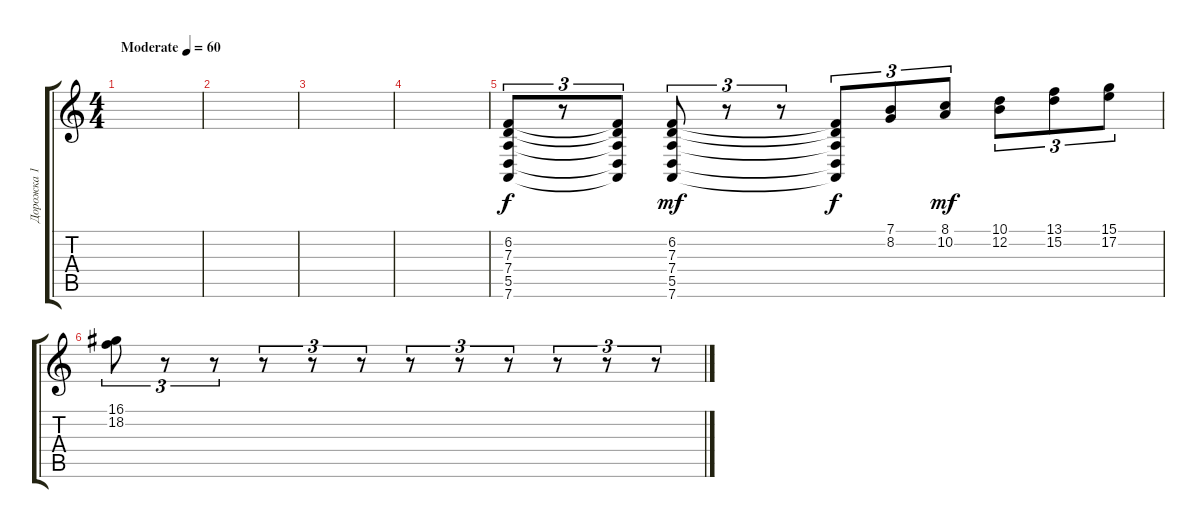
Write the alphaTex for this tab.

\track ("Дорожка 1" "Дорожка 1") {instrument acousticgrandpiano}
\staff {score tabs}
\tuning (E4 B3 G3 D3 A2 D2) {hide}
\ts (4 4)
\tempo (60 "Moderate")
\clef g2
\ks c
|
|
|
|
(6.2 7.3 7.4 5.5 7.6).8{tu (3 2)} r.8{tu (3 2)} (6.2{t} 7.3{t} 7.4{t} 5.5{t} 7.6{t}).8{tu (3 2) dy f} (6.2 7.3 7.4 5.5 7.6).8{tu (3 2) dy mf} r.8{tu (3 2)} r.8{tu (3 2)} (6.2{t} 7.3{t} 7.4{t} 5.5{t} 7.6{t}).8{tu (3 2) dy f} (7.1 8.2).8{tu (3 2)} (8.1 10.2).8{tu (3 2) dy mf} (10.1 12.2).8{tu (3 2)} (13.1 15.2).8{tu (3 2)} (15.1 17.2).8{tu (3 2)} |
(16.1 18.2).8{tu (3 2)} r.8{tu (3 2)} r.8{tu (3 2)} r.8{tu (3 2)} r.8{tu (3 2)} r.8{tu (3 2)} r.8{tu (3 2)} r.8{tu (3 2)} r.8{tu (3 2)} r.8{tu (3 2)} r.8{tu (3 2)} r.8{tu (3 2)}
